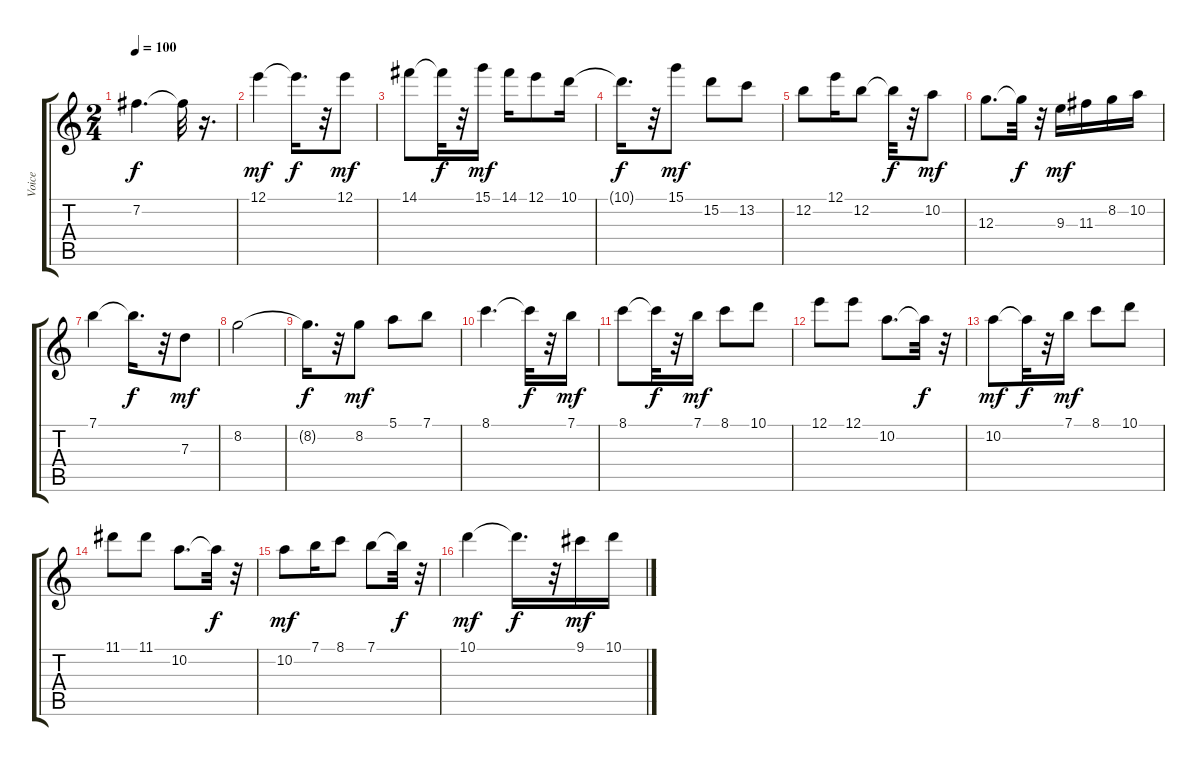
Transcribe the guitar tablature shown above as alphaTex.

\track ("Voice" "Voice") {instrument acousticguitarsteel}
\staff {score tabs}
\tuning (E4 B3 G3 D3 A2 E2) {hide}
\ts (2 4)
\tempo 100
\clef g2
\ks c
7.2{t}.4{d dy f} 7.2{t}.32 r.16{d} |
12.1.4{dy mf} 12.1{t}.16{d dy f} r.32 12.1.8{dy mf} |
14.1.8 14.1{t}.32{dy f} r.32 15.1.16{dy mf} 14.1.16 12.1.8 10.1.16 |
10.1{t}.16{d dy f} r.32 15.1.8{dy mf} 15.2.8 13.2.8 |
12.2.8 12.1.16 12.2.8 12.2{t}.32{dy f} r.32 10.2.8{dy mf} |
12.3.8{d} 12.3{t}.32{dy f} r.32 9.3.16{dy mf} 11.3.16 8.2.16 10.2.16 |
7.1.4 7.1{t}.16{d dy f} r.32 7.3.8{dy mf} |
8.2.2 |
8.2{t}.16{d dy f} r.32 8.2.8{dy mf} 5.1.8 7.1.8 |
8.1.4{d} 8.1{t}.32{dy f} r.32 7.1.16{dy mf} |
8.1.8 8.1{t}.32{dy f} r.32 7.1.16{dy mf} 8.1.8 10.1.8 |
12.1.8 12.1.8 10.2.8{d} 10.2{t}.32{dy f} r.32 |
10.2.8{dy mf} 10.2{t}.32{dy f} r.32 7.1.16{dy mf} 8.1.8 10.1.8 |
11.1.8 11.1.8 10.2.8{d} 10.2{t}.32{dy f} r.32 |
10.2.8{dy mf} 7.1.16 8.1.8 7.1.8 7.1{t}.32{dy f} r.32 |
10.1.4{dy mf} 10.1{t}.16{d dy f} r.32 9.1.16{dy mf} 10.1.16
